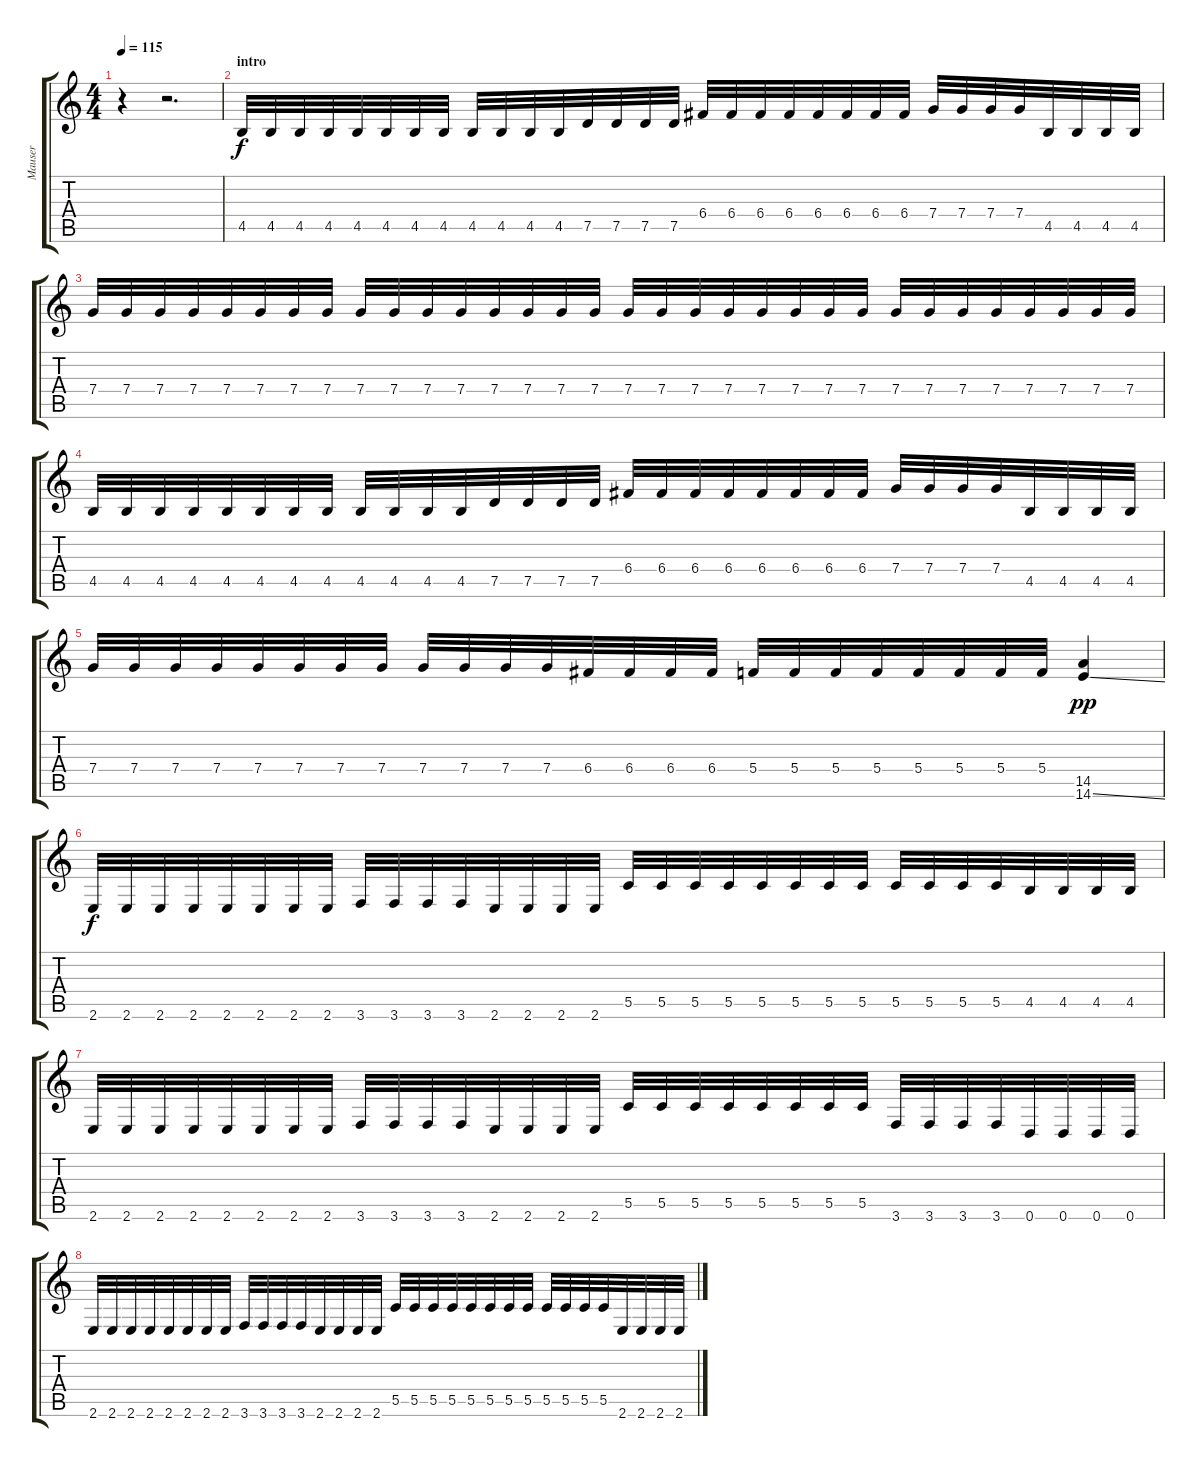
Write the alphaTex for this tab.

\track ("Mauser" "Mauser") {instrument distortionguitar}
\staff {score tabs}
\tuning (D4 A3 F3 C3 G2 D2) {hide}
\ts (4 4)
\tempo 115
\clef g2
\ks c
r.4{dy f instrument distortionguitar} r.2{d} |
\section ("" "intro")
4.5.32 4.5.32 4.5.32 4.5.32 4.5.32 4.5.32 4.5.32 4.5.32 4.5.32 4.5.32 4.5.32 4.5.32 7.5.32 7.5.32 7.5.32 7.5.32 6.4.32 6.4.32 6.4.32 6.4.32 6.4.32 6.4.32 6.4.32 6.4.32 7.4.32 7.4.32 7.4.32 7.4.32 4.5.32 4.5.32 4.5.32 4.5.32 |
7.4.32 7.4.32 7.4.32 7.4.32 7.4.32 7.4.32 7.4.32 7.4.32 7.4.32 7.4.32 7.4.32 7.4.32 7.4.32 7.4.32 7.4.32 7.4.32 7.4.32 7.4.32 7.4.32 7.4.32 7.4.32 7.4.32 7.4.32 7.4.32 7.4.32 7.4.32 7.4.32 7.4.32 7.4.32 7.4.32 7.4.32 7.4.32 |
4.5.32 4.5.32 4.5.32 4.5.32 4.5.32 4.5.32 4.5.32 4.5.32 4.5.32 4.5.32 4.5.32 4.5.32 7.5.32 7.5.32 7.5.32 7.5.32 6.4.32 6.4.32 6.4.32 6.4.32 6.4.32 6.4.32 6.4.32 6.4.32 7.4.32 7.4.32 7.4.32 7.4.32 4.5.32 4.5.32 4.5.32 4.5.32 |
7.4.32 7.4.32 7.4.32 7.4.32 7.4.32 7.4.32 7.4.32 7.4.32 7.4.32 7.4.32 7.4.32 7.4.32 6.4.32 6.4.32 6.4.32 6.4.32 5.4.32 5.4.32 5.4.32 5.4.32 5.4.32 5.4.32 5.4.32 5.4.32 (14.5 14.6{ss}).4{dy pp} |
2.6.32{dy f} 2.6.32 2.6.32 2.6.32 2.6.32 2.6.32 2.6.32 2.6.32 3.6.32 3.6.32 3.6.32 3.6.32 2.6.32 2.6.32 2.6.32 2.6.32 5.5.32 5.5.32 5.5.32 5.5.32 5.5.32 5.5.32 5.5.32 5.5.32 5.5.32 5.5.32 5.5.32 5.5.32 4.5.32 4.5.32 4.5.32 4.5.32 |
2.6.32 2.6.32 2.6.32 2.6.32 2.6.32 2.6.32 2.6.32 2.6.32 3.6.32 3.6.32 3.6.32 3.6.32 2.6.32 2.6.32 2.6.32 2.6.32 5.5.32 5.5.32 5.5.32 5.5.32 5.5.32 5.5.32 5.5.32 5.5.32 3.6.32 3.6.32 3.6.32 3.6.32 0.6.32 0.6.32 0.6.32 0.6.32 |
2.6.32 2.6.32 2.6.32 2.6.32 2.6.32 2.6.32 2.6.32 2.6.32 3.6.32 3.6.32 3.6.32 3.6.32 2.6.32 2.6.32 2.6.32 2.6.32 5.5.32 5.5.32 5.5.32 5.5.32 5.5.32 5.5.32 5.5.32 5.5.32 5.5.32 5.5.32 5.5.32 5.5.32 2.6.32 2.6.32 2.6.32 2.6.32
